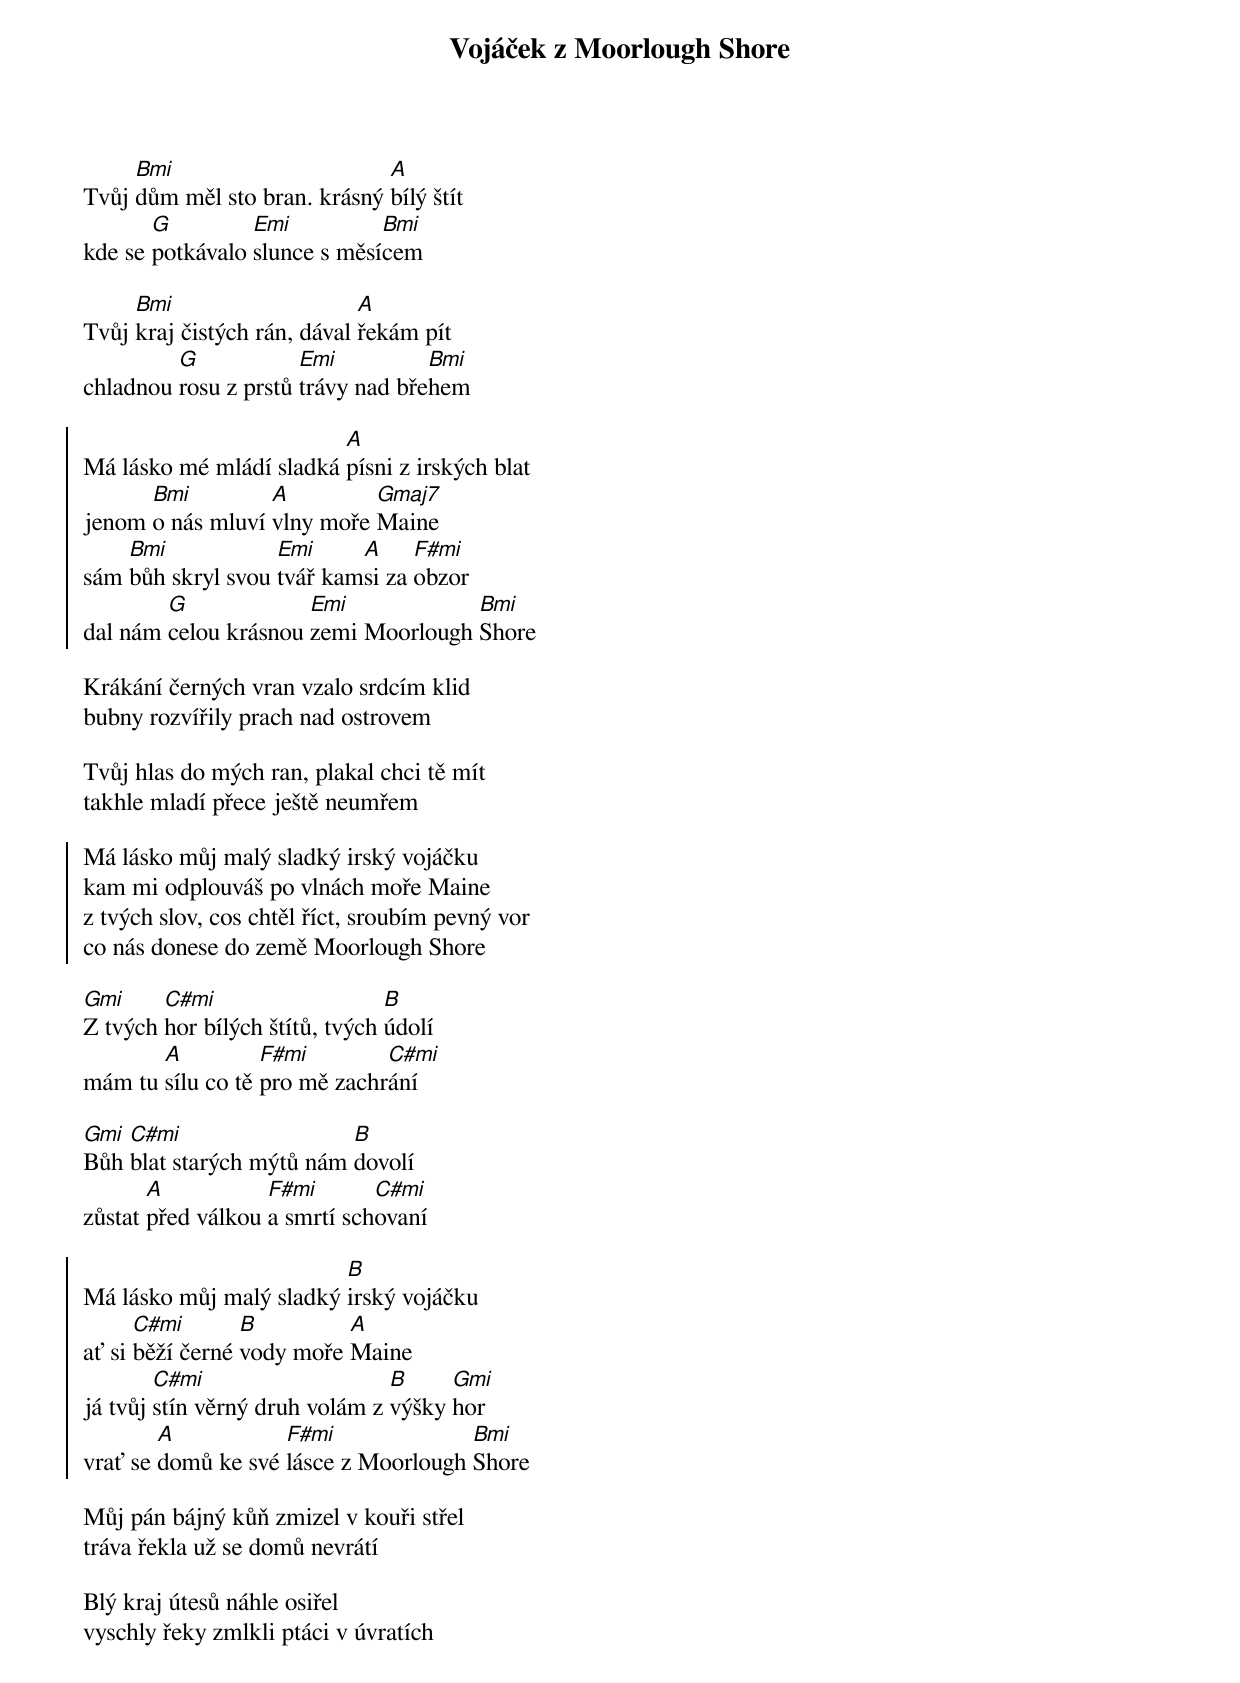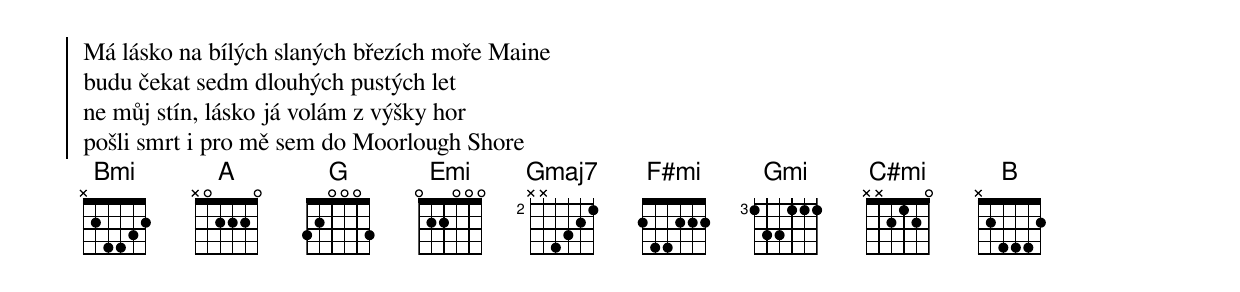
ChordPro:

{title: Vojáček z Moorlough Shore}
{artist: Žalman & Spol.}
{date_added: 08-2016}
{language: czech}
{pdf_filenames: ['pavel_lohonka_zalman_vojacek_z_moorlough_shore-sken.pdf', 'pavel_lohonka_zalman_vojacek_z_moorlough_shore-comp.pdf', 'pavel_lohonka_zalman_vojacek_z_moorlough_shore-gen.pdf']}
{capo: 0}
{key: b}
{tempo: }
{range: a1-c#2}
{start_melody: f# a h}

{start_of_verse}
Tvůj [Bmi]dům měl sto bran. krásný [A]bílý štít
kde se [G]potkávalo [Emi]slunce s měsí[Bmi]cem
{end_of_verse}

{start_of_verse}
Tvůj [Bmi]kraj čistých rán, dával [A]řekám pít
chladnou [G]rosu z prstů [Emi]trávy nad bře[Bmi]hem
{end_of_verse}

{start_of_chorus}
Má lásko mé mládí sladká [A]písni z irských blat
jenom [Bmi]o nás mluví [A]vlny moře [Gmaj7]Maine
sám [Bmi]bůh skryl svou [Emi]tvář kam[A]si za [F#mi]obzor
dal nám [G]celou krásnou [Emi]zemi Moorlough [Bmi]Shore
{end_of_chorus}

{start_of_verse}
Krákání černých vran vzalo srdcím klid
bubny rozvířily prach nad ostrovem
{end_of_verse}

{start_of_verse}
Tvůj hlas do mých ran, plakal chci tě mít
takhle mladí přece ještě neumřem
{end_of_verse}

{start_of_chorus}
Má lásko můj malý sladký irský vojáčku
kam mi odplouváš po vlnách moře Maine
z tvých slov, cos chtěl říct, sroubím pevný vor
co nás donese do země Moorlough Shore
{end_of_chorus}

{start_of_verse}
[Gmi]Z tvých [C#mi]hor bílých štítů, tvých [B]údolí
mám tu [A]sílu co tě [F#mi]pro mě zachr[C#mi]ání
{start_of_verse}

{end_of_verse}
[Gmi]Bůh [C#mi]blat starých mýtů nám [B]dovolí
zůstat [A]před válkou [F#mi]a smrtí sch[C#mi]ovaní
{end_of_verse}

{start_of_chorus}
Má lásko můj malý sladký [B]irský vojáčku
ať si [C#mi]běží černé [B]vody moře [A]Maine
já tvůj [C#mi]stín věrný druh volám z [B]výšky [Gmi]hor
vrať se [A]domů ke své [F#mi]lásce z Moorlough [Bmi]Shore
{end_of_chorus}

{start_of_verse}
Můj pán bájný kůň zmizel v kouři střel
tráva řekla už se domů nevrátí
{end_of_verse}

{start_of_verse}
Blý kraj útesů náhle osiřel
vyschly řeky zmlkli ptáci v úvratích
{end_of_verse}

{start_of_chorus}
Má lásko na bílých slaných březích moře Maine
budu čekat sedm dlouhých pustých let
ne můj stín, lásko já volám z výšky hor
pošli smrt i pro mě sem do Moorlough Shore
{end_of_chorus}
